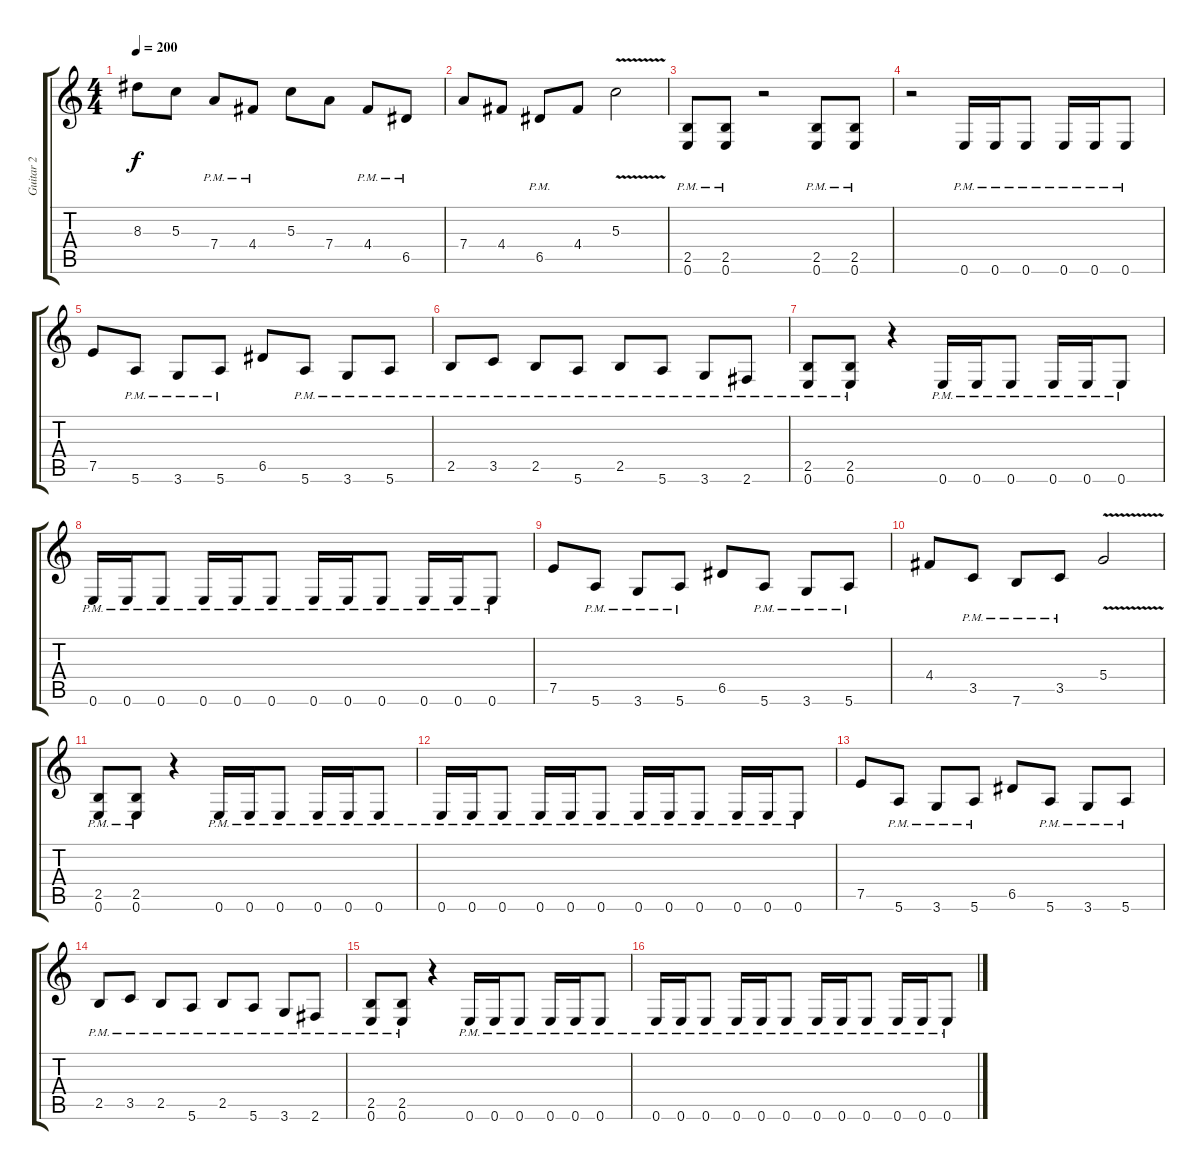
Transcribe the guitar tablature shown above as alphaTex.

\track ("Guitar 2" "Guitar 2") {instrument distortionguitar}
\staff {score tabs}
\tuning (E4 B3 G3 D3 A2 E2) {hide}
\ts (4 4)
\tempo 200
\clef g2
\ks c
8.3.8{dy f} 5.3.8 7.4{pm}.8 4.4{pm}.8 5.3.8 7.4.8 4.4{pm}.8 6.5{pm}.8 |
7.4.8 4.4.8 6.5{pm}.8 4.4.8 5.3{v}.2 |
(2.5{pm} 0.6{pm}).8 (2.5{pm} 0.6{pm}).8 r.2 (2.5{pm} 0.6{pm}).8 (2.5{pm} 0.6{pm}).8 |
r.2 0.6{pm}.16 0.6{pm}.16 0.6{pm}.8 0.6{pm}.16 0.6{pm}.16 0.6{pm}.8 |
7.5.8 5.6{pm}.8 3.6{pm}.8 5.6{pm}.8 6.5.8 5.6{pm}.8 3.6{pm}.8 5.6{pm}.8 |
2.5{pm}.8 3.5{pm}.8 2.5{pm}.8 5.6{pm}.8 2.5{pm}.8 5.6{pm}.8 3.6{pm}.8 2.6{pm}.8 |
(2.5{pm} 0.6{pm}).8 (2.5{pm} 0.6{pm}).8 r.4 0.6{pm}.16 0.6{pm}.16 0.6{pm}.8 0.6{pm}.16 0.6{pm}.16 0.6{pm}.8 |
0.6{pm}.16 0.6{pm}.16 0.6{pm}.8 0.6{pm}.16 0.6{pm}.16 0.6{pm}.8 0.6{pm}.16 0.6{pm}.16 0.6{pm}.8 0.6{pm}.16 0.6{pm}.16 0.6{pm}.8 |
7.5.8 5.6{pm}.8 3.6{pm}.8 5.6{pm}.8 6.5.8 5.6{pm}.8 3.6{pm}.8 5.6{pm}.8 |
4.4.8 3.5{pm}.8 7.6{pm}.8 3.5{pm}.8 5.4{v}.2 |
(2.5{pm} 0.6{pm}).8 (2.5{pm} 0.6{pm}).8 r.4 0.6{pm}.16 0.6{pm}.16 0.6{pm}.8 0.6{pm}.16 0.6{pm}.16 0.6{pm}.8 |
0.6{pm}.16 0.6{pm}.16 0.6{pm}.8 0.6{pm}.16 0.6{pm}.16 0.6{pm}.8 0.6{pm}.16 0.6{pm}.16 0.6{pm}.8 0.6{pm}.16 0.6{pm}.16 0.6{pm}.8 |
7.5.8 5.6{pm}.8 3.6{pm}.8 5.6{pm}.8 6.5.8 5.6{pm}.8 3.6{pm}.8 5.6{pm}.8 |
2.5{pm}.8 3.5{pm}.8 2.5{pm}.8 5.6{pm}.8 2.5{pm}.8 5.6{pm}.8 3.6{pm}.8 2.6{pm}.8 |
(2.5{pm} 0.6{pm}).8 (2.5{pm} 0.6{pm}).8 r.4 0.6{pm}.16 0.6{pm}.16 0.6{pm}.8 0.6{pm}.16 0.6{pm}.16 0.6{pm}.8 |
0.6{pm}.16 0.6{pm}.16 0.6{pm}.8 0.6{pm}.16 0.6{pm}.16 0.6{pm}.8 0.6{pm}.16 0.6{pm}.16 0.6{pm}.8 0.6{pm}.16 0.6{pm}.16 0.6{pm}.8
